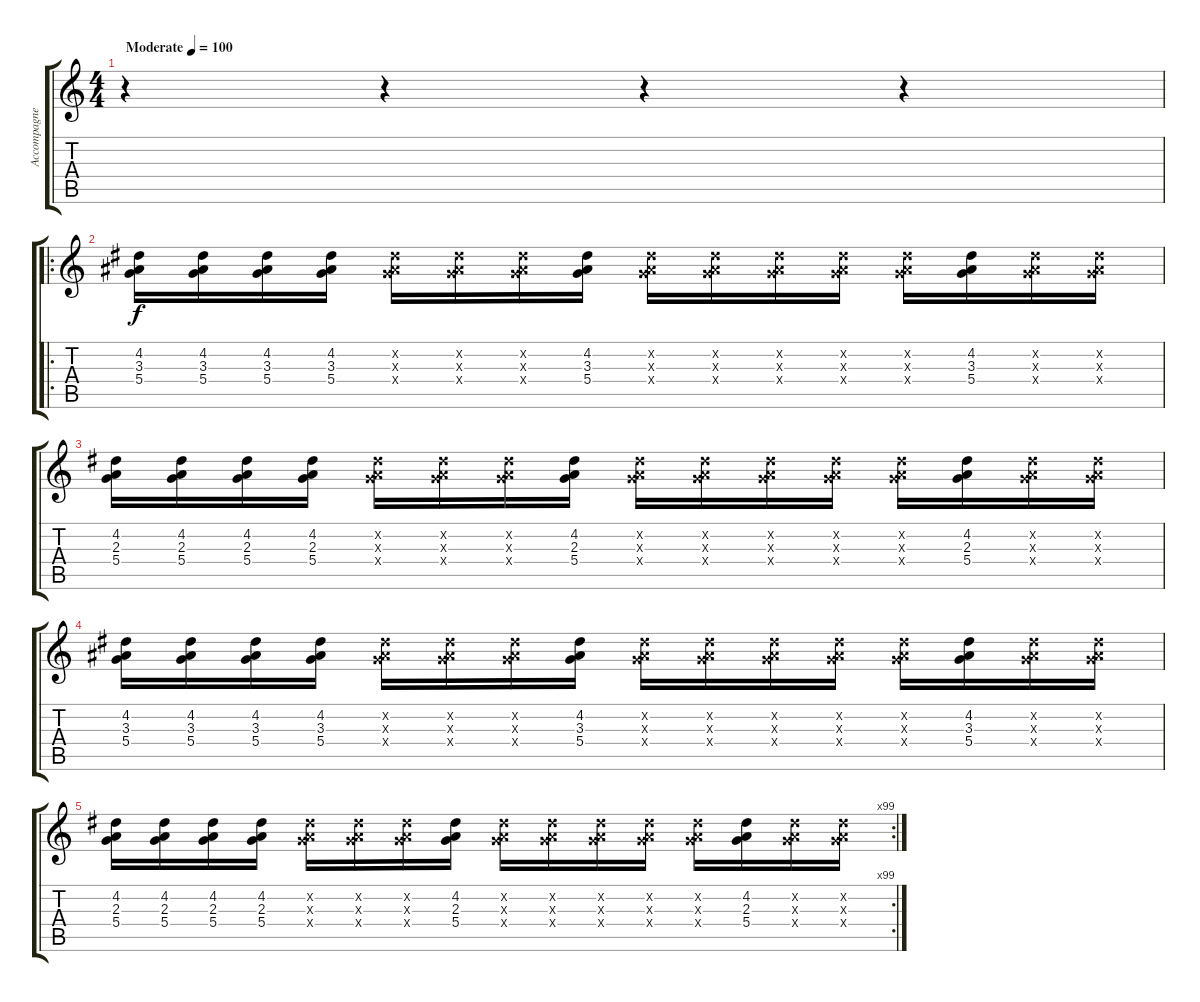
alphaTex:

\track ("Accompagnement" "Accompagne") {instrument acousticguitarnylon}
\staff {score tabs}
\tuning (E4 B3 G3 D3 A2 E2) {hide}
\ts (4 4)
\tempo (100 "Moderate")
\clef g2
\ks c
r.4{dy f instrument acousticguitarnylon} r.4 r.4 r.4 |
\ro
(4.2 3.3 5.4).16 (4.2 3.3 5.4).16 (4.2 3.3 5.4).16 (4.2 3.3 5.4).16 (4.2{x} 3.3{x} 5.4{x}).16 (4.2{x} 3.3{x} 5.4{x}).16 (4.2{x} 3.3{x} 5.4{x}).16 (4.2 3.3 5.4).16 (4.2{x} 3.3{x} 5.4{x}).16 (4.2{x} 3.3{x} 5.4{x}).16 (4.2{x} 3.3{x} 5.4{x}).16 (4.2{x} 3.3{x} 5.4{x}).16 (4.2{x} 3.3{x} 5.4{x}).16 (4.2 3.3 5.4).16 (4.2{x} 3.3{x} 5.4{x}).16 (4.2{x} 3.3{x} 5.4{x}).16 |
(4.2 2.3 5.4).16 (4.2 2.3 5.4).16 (4.2 2.3 5.4).16 (4.2 2.3 5.4).16 (4.2{x} 2.3{x} 5.4{x}).16 (4.2{x} 2.3{x} 5.4{x}).16 (4.2{x} 2.3{x} 5.4{x}).16 (4.2 2.3 5.4).16 (4.2{x} 2.3{x} 5.4{x}).16 (4.2{x} 2.3{x} 5.4{x}).16 (4.2{x} 2.3{x} 5.4{x}).16 (4.2{x} 2.3{x} 5.4{x}).16 (4.2{x} 2.3{x} 5.4{x}).16 (4.2 2.3 5.4).16 (4.2{x} 2.3{x} 5.4{x}).16 (4.2{x} 2.3{x} 5.4{x}).16 |
(4.2 3.3 5.4).16 (4.2 3.3 5.4).16 (4.2 3.3 5.4).16 (4.2 3.3 5.4).16 (4.2{x} 3.3{x} 5.4{x}).16 (4.2{x} 3.3{x} 5.4{x}).16 (4.2{x} 3.3{x} 5.4{x}).16 (4.2 3.3 5.4).16 (4.2{x} 3.3{x} 5.4{x}).16 (4.2{x} 3.3{x} 5.4{x}).16 (4.2{x} 3.3{x} 5.4{x}).16 (4.2{x} 3.3{x} 5.4{x}).16 (4.2{x} 3.3{x} 5.4{x}).16 (4.2 3.3 5.4).16 (4.2{x} 3.3{x} 5.4{x}).16 (4.2{x} 3.3{x} 5.4{x}).16 |
\rc 99
(4.2 2.3 5.4).16 (4.2 2.3 5.4).16 (4.2 2.3 5.4).16 (4.2 2.3 5.4).16 (4.2{x} 2.3{x} 5.4{x}).16 (4.2{x} 2.3{x} 5.4{x}).16 (4.2{x} 2.3{x} 5.4{x}).16 (4.2 2.3 5.4).16 (4.2{x} 2.3{x} 5.4{x}).16 (4.2{x} 2.3{x} 5.4{x}).16 (4.2{x} 2.3{x} 5.4{x}).16 (4.2{x} 2.3{x} 5.4{x}).16 (4.2{x} 2.3{x} 5.4{x}).16 (4.2 2.3 5.4).16 (4.2{x} 2.3{x} 5.4{x}).16 (4.2{x} 2.3{x} 5.4{x}).16
